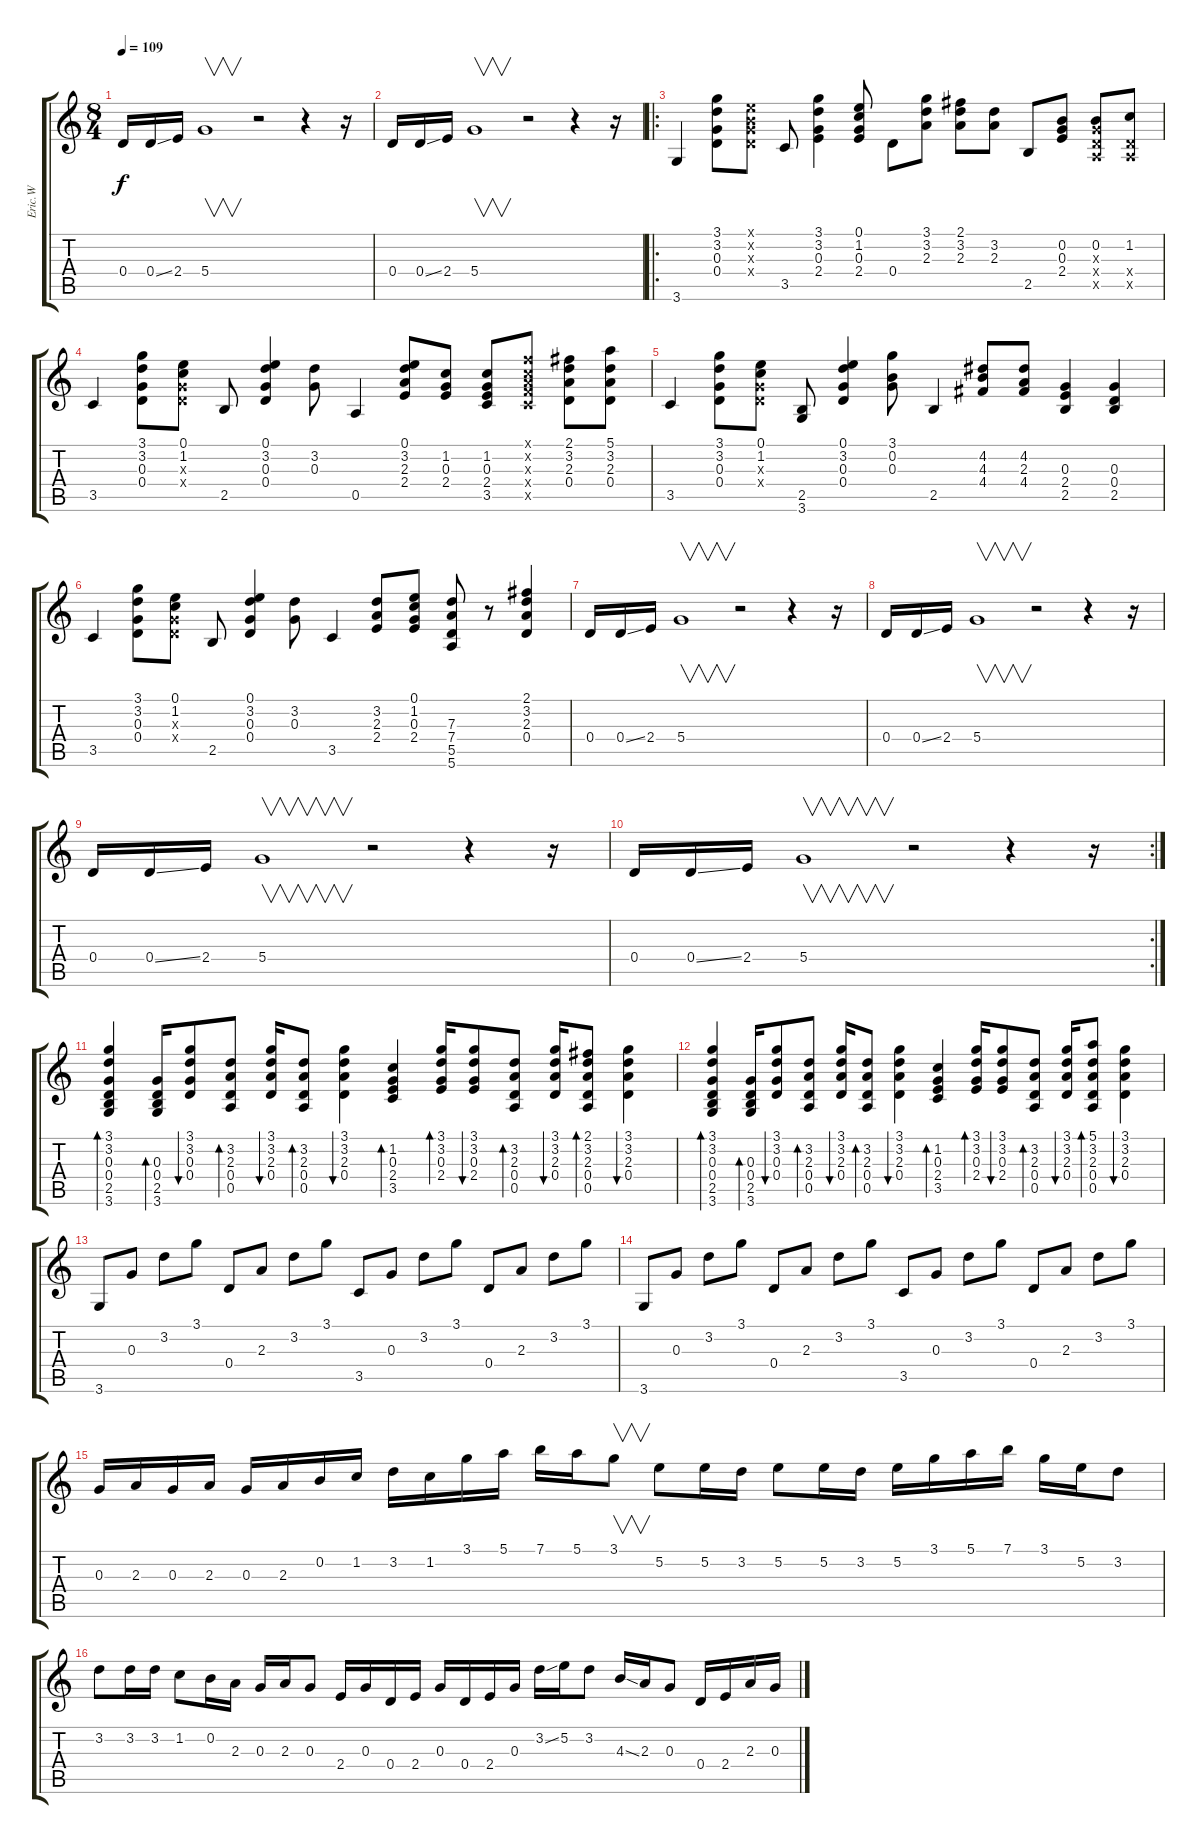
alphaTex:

\track ("Eric.W" "Eric.W") {instrument acousticguitarsteel}
\staff {score tabs}
\tuning (E4 B3 G3 D3 A2 E2) {hide}
\ts (8 4)
\tempo 109
\clef g2
\ks c
0.4.16{dy f instrument acousticguitarsteel} 0.4{ss}.16 2.4.16 5.4.1{v} r.2 r.4 r.16 |
0.4.16 0.4{ss}.16 2.4.16 5.4.1{v} r.2 r.4 r.16 |
\ro
3.6.4 (3.1 3.2 0.3 0.4).8 (0.1{x} 0.2{x} 0.3{x} 0.4{x}).8 3.5.8 (3.1 3.2 0.3 2.4).4 (0.1 1.2 0.3 2.4).8 0.4.8 (3.1 3.2 2.3).8 (2.1 3.2 2.3).8 (3.2 2.3).8 2.5.8 (0.2 0.3 2.4).8 (0.2 0.3{x} 0.4{x} 0.5{x}).8 (1.2 0.4{x} 0.5{x}).8 |
3.5.4 (3.1 3.2 0.3 0.4).8 (0.1 1.2 0.3{x} 0.4{x}).8 2.5.8 (0.1 3.2 0.3 0.4).4 (3.2 0.3).8 0.5.4 (0.1 3.2 2.3 2.4).8 (1.2 0.3 2.4).8 (1.2 0.3 2.4 3.5).8 (1.1{x} 1.2{x} 2.3{x} 3.4{x} 3.5{x}).8 (2.1 3.2 2.3 0.4).8 (5.1 3.2 2.3 0.4).8 |
3.5.4 (3.1 3.2 0.3 0.4).8 (0.1 1.2 0.3{x} 0.4{x}).8 (2.5 3.6).8 (0.1 3.2 0.3 0.4).4 (3.1 0.2 0.3).8 2.5.4 (4.2 4.3 4.4).8 (4.2 2.3 4.4).8 (0.3 2.4 2.5).4 (0.3 0.4 2.5).4 |
3.5.4 (3.1 3.2 0.3 0.4).8 (0.1 1.2 0.3{x} 0.4{x}).8 2.5.8 (0.1 3.2 0.3 0.4).4 (3.2 0.3).8 3.5.4 (3.2 2.3 2.4).8 (0.1 1.2 0.3 2.4).8 (7.3 7.4 5.5 5.6).8 r.8 (2.1 3.2 2.3 0.4).4 |
0.4.16 0.4{ss}.16 2.4.16 5.4.1{v} r.2 r.4 r.16 |
0.4.16 0.4{ss}.16 2.4.16 5.4.1{v} r.2 r.4 r.16 |
0.4.16 0.4{ss}.16 2.4.16 5.4.1{v} r.2 r.4 r.16 |
\rc 2
0.4.16 0.4{ss}.16 2.4.16 5.4.1{v} r.2 r.4 r.16 |
(3.1 3.2 0.3 0.4 2.5 3.6).4{bd 60} (0.3 0.4 2.5 3.6).16{bd 60} (3.1 3.2 0.3 0.4).8{bu 60} (3.2 2.3 0.4 0.5).8{bd 60} (3.1 3.2 2.3 0.4).16{bu 60} (3.2 2.3 0.4 0.5).8{bd 60} (3.1 3.2 2.3 0.4).4{bu 60} (1.2 0.3 2.4 3.5).4{bd 60} (3.1 3.2 0.3 2.4).16{bd 60} (3.1 3.2 0.3 2.4).8{bu 60} (3.2 2.3 0.4 0.5).8{bd 60} (3.1 3.2 2.3 0.4).16{bu 60} (2.1 3.2 2.3 0.4 0.5).8{bd 60} (3.1 3.2 2.3 0.4).4{bu 60} |
(3.1 3.2 0.3 0.4 2.5 3.6).4{bd 60} (0.3 0.4 2.5 3.6).16{bd 60} (3.1 3.2 0.3 0.4).8{bu 60} (3.2 2.3 0.4 0.5).8{bd 60} (3.1 3.2 2.3 0.4).16{bu 60} (3.2 2.3 0.4 0.5).8{bd 60} (3.1 3.2 2.3 0.4).4{bu 60} (1.2 0.3 2.4 3.5).4{bd 60} (3.1 3.2 0.3 2.4).16{bd 60} (3.1 3.2 0.3 2.4).8{bu 60} (3.2 2.3 0.4 0.5).8{bd 60} (3.1 3.2 2.3 0.4).16{bu 60} (5.1 3.2 2.3 0.4 0.5).8{bd 60} (3.1 3.2 2.3 0.4).4{bu 60} |
3.6.8 0.3.8 3.2.8 3.1.8 0.4.8 2.3.8 3.2.8 3.1.8 3.5.8 0.3.8 3.2.8 3.1.8 0.4.8 2.3.8 3.2.8 3.1.8 |
3.6.8 0.3.8 3.2.8 3.1.8 0.4.8 2.3.8 3.2.8 3.1.8 3.5.8 0.3.8 3.2.8 3.1.8 0.4.8 2.3.8 3.2.8 3.1.8 |
0.3.16 2.3.16 0.3.16 2.3.16 0.3.16 2.3.16 0.2.16 1.2.16 3.2.16 1.2.16 3.1.16 5.1.16 7.1.16 5.1.16 3.1.8{v} 5.2.8 5.2.16 3.2.16 5.2.8 5.2.16 3.2.16 5.2.16 3.1.16 5.1.16 7.1.16 3.1.16 5.2.16 3.2.8 |
3.2.8 3.2.16 3.2.16 1.2.8 0.2.16 2.3.16 0.3.16 2.3.16 0.3.8 2.4.16 0.3.16 0.4.16 2.4.16 0.3.16 0.4.16 2.4.16 0.3.16 3.2{ss}.16 5.2.16 3.2.8 4.3{ss}.16 2.3.16 0.3.8 0.4.16 2.4.16 2.3.16 0.3.16
